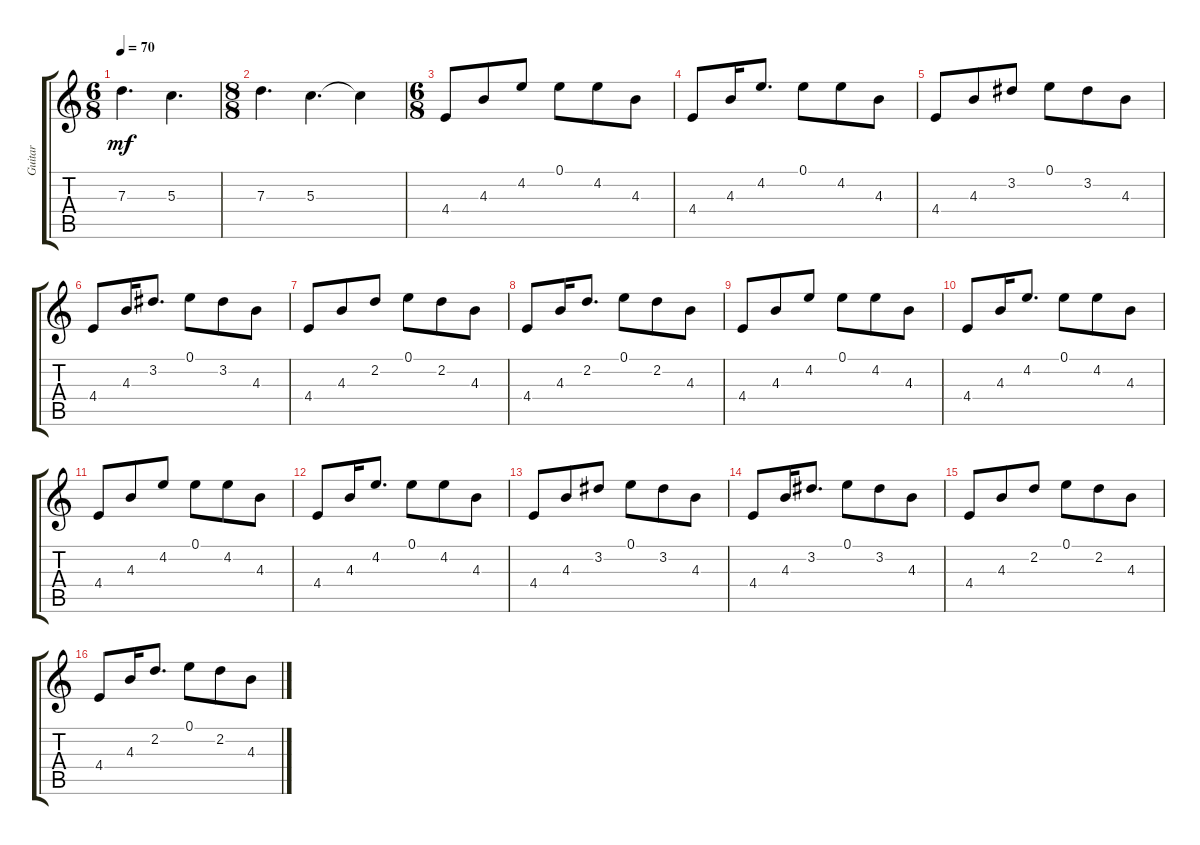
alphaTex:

\track ("Guitar" "Guitar") {instrument distortionguitar}
\staff {score tabs}
\tuning (E4 C4 G3 C3 G2 C2) {hide}
\ts (6 8)
\tempo 70
\clef g2
\ks c
7.3.4{d dy mf} 5.3.4{d} |
\ts (8 8)
7.3.4{d} 5.3.4{d} 5.3{t}.4 |
\ts (6 8)
4.4.8 4.3.8 4.2.8 0.1.8 4.2.8 4.3.8 |
4.4.8 4.3.16 4.2.8{d} 0.1.8 4.2.8 4.3.8 |
4.4.8 4.3.8 3.2.8 0.1.8 3.2.8 4.3.8 |
4.4.8 4.3.16 3.2.8{d} 0.1.8 3.2.8 4.3.8 |
4.4.8 4.3.8 2.2.8 0.1.8 2.2.8 4.3.8 |
4.4.8 4.3.16 2.2.8{d} 0.1.8 2.2.8 4.3.8 |
4.4.8 4.3.8 4.2.8 0.1.8 4.2.8 4.3.8 |
4.4.8 4.3.16 4.2.8{d} 0.1.8 4.2.8 4.3.8 |
4.4.8 4.3.8 4.2.8 0.1.8 4.2.8 4.3.8 |
4.4.8 4.3.16 4.2.8{d} 0.1.8 4.2.8 4.3.8 |
4.4.8 4.3.8 3.2.8 0.1.8 3.2.8 4.3.8 |
4.4.8 4.3.16 3.2.8{d} 0.1.8 3.2.8 4.3.8 |
4.4.8 4.3.8 2.2.8 0.1.8 2.2.8 4.3.8 |
4.4.8 4.3.16 2.2.8{d} 0.1.8 2.2.8 4.3.8
